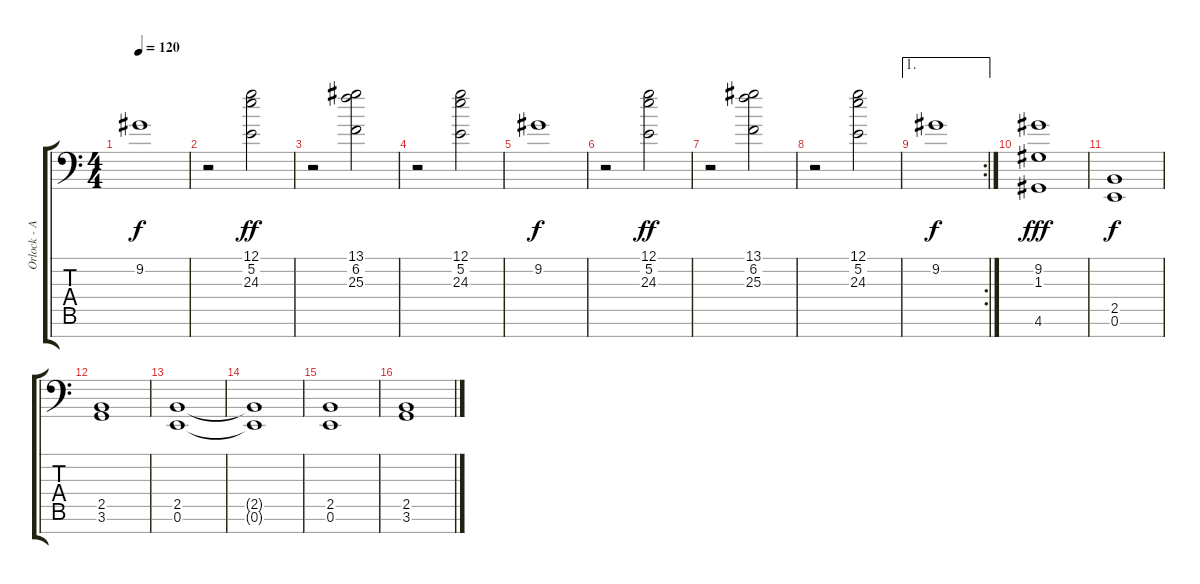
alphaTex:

\track ("Orlock - Additional Choir And Atmosphere" "Orlock - A") {instrument pad4choir}
\staff {score tabs}
\tuning (E4 B3 G3 D3 A2 E2 C-1) {hide}
\ts (4 4)
\tempo 120
\clef f4
\ks c
9.2.1{dy f} |
r.2 (12.1 5.2 24.3).2{dy ff} |
r.2 (13.1 6.2 25.3).2 |
r.2 (12.1 5.2 24.3).2 |
9.2.1{dy f} |
r.2 (12.1 5.2 24.3).2{dy ff} |
r.2 (13.1 6.2 25.3).2 |
r.2 (12.1 5.2 24.3).2 |
\ae 1
\rc 2
9.2.1{dy f} |
(9.2 1.3 4.6).1{dy fff} |
(2.5 0.6).1{dy f} |
(2.5 3.6).1 |
(2.5 0.6).1 |
(2.5{t} 0.6{t}).1 |
(2.5 0.6).1 |
(2.5 3.6).1
